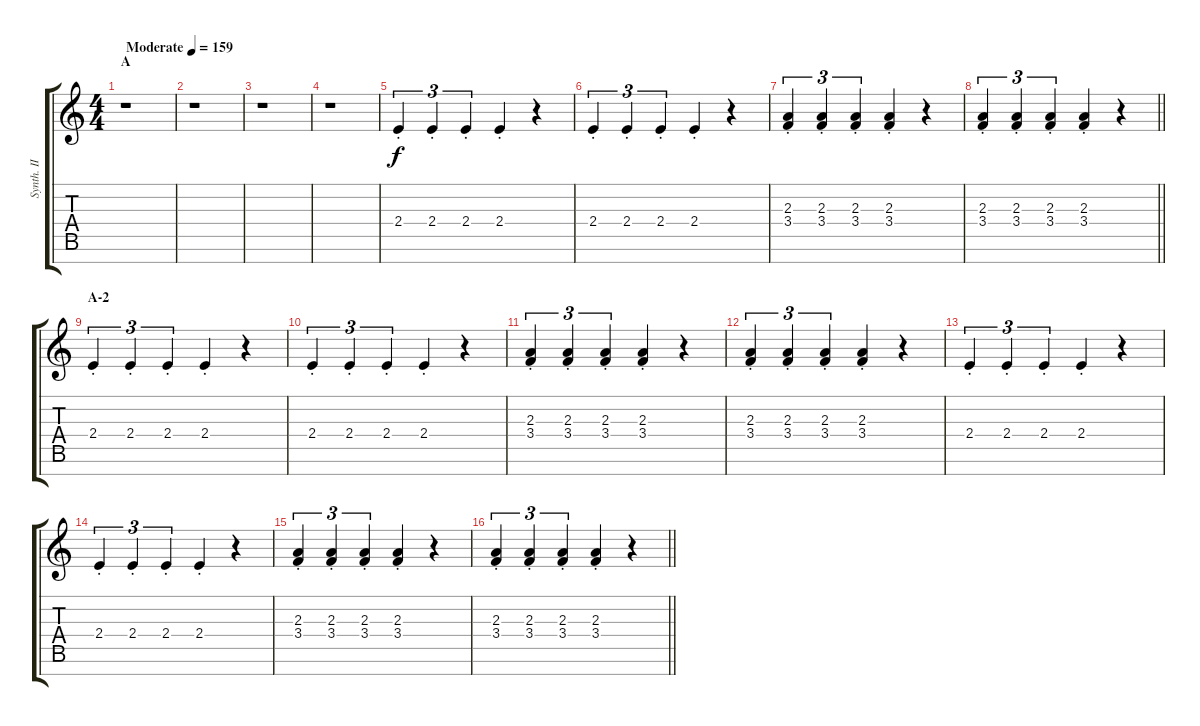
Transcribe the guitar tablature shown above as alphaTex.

\track ("Synth. II" "Synth. II") {instrument lead1square}
\staff {score tabs}
\tuning (E5 B4 G4 D4 A3 E3 B2) {hide}
\ts (4 4)
\section ("" "A")
\tempo (159 "Moderate")
\clef g2
\ks c
r.1{dy f instrument lead1square} |
r.1 |
r.1 |
r.1 |
2.4{st}.4{tu (3 2)} 2.4{st}.4{tu (3 2)} 2.4{st}.4{tu (3 2)} 2.4{st}.4 r.4 |
2.4{st}.4{tu (3 2)} 2.4{st}.4{tu (3 2)} 2.4{st}.4{tu (3 2)} 2.4{st}.4 r.4 |
(2.3{st} 3.4{st}).4{tu (3 2)} (2.3{st} 3.4{st}).4{tu (3 2)} (2.3{st} 3.4{st}).4{tu (3 2)} (2.3{st} 3.4{st}).4 r.4 |
\barLineRight lightlight
(2.3{st} 3.4{st}).4{tu (3 2)} (2.3{st} 3.4{st}).4{tu (3 2)} (2.3{st} 3.4{st}).4{tu (3 2)} (2.3{st} 3.4{st}).4 r.4 |
\section ("" "A-2")
2.4{st}.4{tu (3 2)} 2.4{st}.4{tu (3 2)} 2.4{st}.4{tu (3 2)} 2.4{st}.4 r.4 |
2.4{st}.4{tu (3 2)} 2.4{st}.4{tu (3 2)} 2.4{st}.4{tu (3 2)} 2.4{st}.4 r.4 |
(2.3{st} 3.4{st}).4{tu (3 2)} (2.3{st} 3.4{st}).4{tu (3 2)} (2.3{st} 3.4{st}).4{tu (3 2)} (2.3{st} 3.4{st}).4 r.4 |
(2.3{st} 3.4{st}).4{tu (3 2)} (2.3{st} 3.4{st}).4{tu (3 2)} (2.3{st} 3.4{st}).4{tu (3 2)} (2.3{st} 3.4{st}).4 r.4 |
2.4{st}.4{tu (3 2)} 2.4{st}.4{tu (3 2)} 2.4{st}.4{tu (3 2)} 2.4{st}.4 r.4 |
2.4{st}.4{tu (3 2)} 2.4{st}.4{tu (3 2)} 2.4{st}.4{tu (3 2)} 2.4{st}.4 r.4 |
(2.3{st} 3.4{st}).4{tu (3 2)} (2.3{st} 3.4{st}).4{tu (3 2)} (2.3{st} 3.4{st}).4{tu (3 2)} (2.3{st} 3.4{st}).4 r.4 |
\barLineRight lightlight
(2.3{st} 3.4{st}).4{tu (3 2)} (2.3{st} 3.4{st}).4{tu (3 2)} (2.3{st} 3.4{st}).4{tu (3 2)} (2.3{st} 3.4{st}).4 r.4
